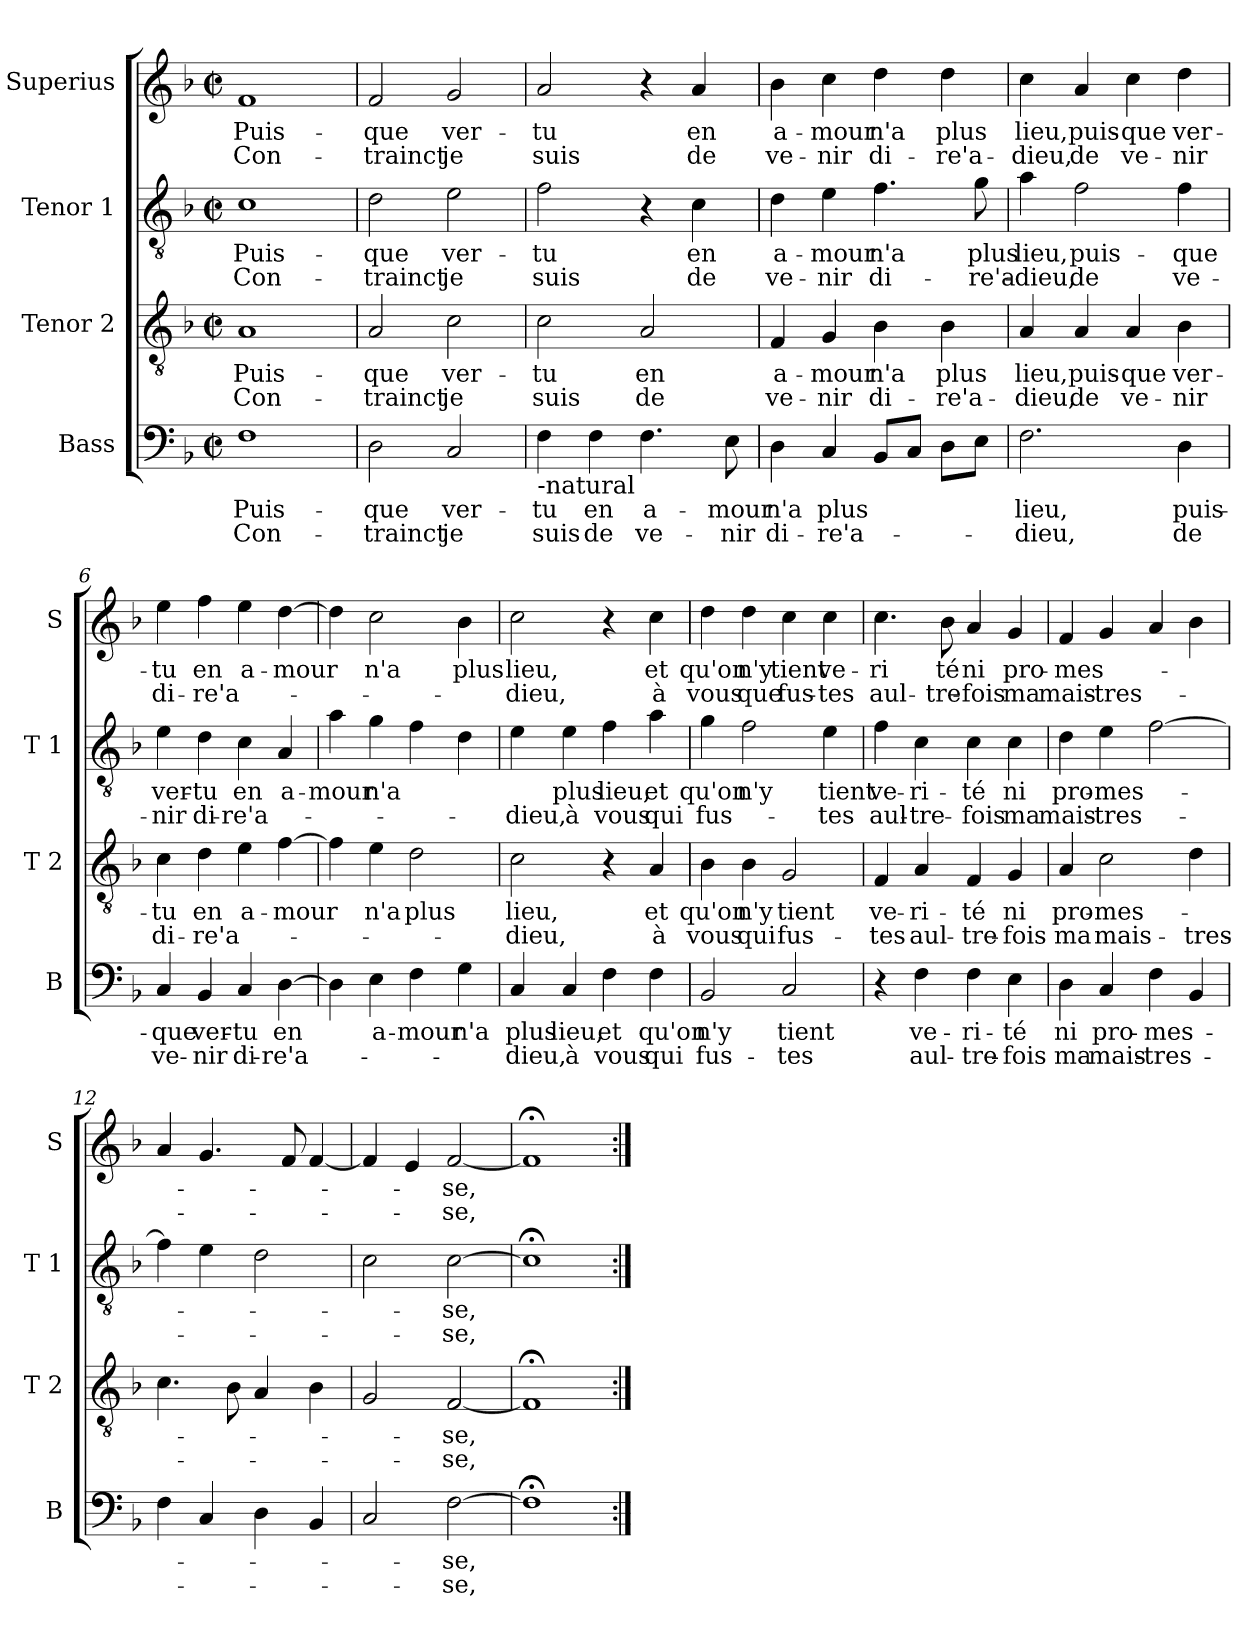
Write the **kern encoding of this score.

**kern	**text	**text	**kern	**text	**text	**kern	**text	**text	**kern	**text	**text
*part4	*part4	*part4	*part3	*part3	*part3	*part2	*part2	*part2	*part1	*part1	*part1
*staff4	*staff4	*staff4	*staff3	*staff3	*staff3	*staff2	*staff2	*staff2	*staff1	*staff1	*staff1
*I"Bass	*	*	*I"Tenor 2	*	*	*I"Tenor 1	*	*	*I"Superius	*	*
*I'B	*	*	*I'T 2	*	*	*I'T 1	*	*	*I'S	*	*
*clefF4	*	*	*clefGv2	*	*	*clefGv2	*	*	*clefG2	*	*
*k[b-]	*	*	*k[b-]	*	*	*k[b-]	*	*	*k[b-]	*	*
*F:	*	*	*F:	*	*	*F:	*	*	*F:	*	*
*M2/2	*	*	*M2/2	*	*	*M2/2	*	*	*M2/2	*	*
*met(c|)	*	*	*met(c|)	*	*	*met(c|)	*	*	*met(c|)	*	*
=1	=1	=1	=1	=1	=1	=1	=1	=1	=1	=1	=1
1F	Puis-	Con-	1A	Puis-	Con-	1c	Puis-	Con-	1f	Puis-	Con-
=2	=2	=2	=2	=2	=2	=2	=2	=2	=2	=2	=2
2D\	-que	-trainct	2A/	-que	-trainct	2d\	-que	-trainct	2f/	-que	-trainct
2C/	ver-	je	2c\	ver-	je	2e\	ver-	je	2g/	ver-	je
=3	=3	=3	=3	=3	=3	=3	=3	=3	=3	=3	=3
!LO:TX:b:t=-natural	!	!	!	!	!	!	!	!	!	!	!
4F\	-tu	suis	2c\	-tu	suis	2f\	-tu	suis	2a/	-tu	suis
4F\	en	de	.	.	.	.	.	.	.	.	.
4.F\	a-	ve-	2A/	en	de	4r	.	.	4r	.	.
.	.	.	.	.	.	4c\	en	de	4a/	en	de
8E\	-mour	-nir	.	.	.	.	.	.	.	.	.
=4	=4	=4	=4	=4	=4	=4	=4	=4	=4	=4	=4
4D\	n'a	di-	4F/	a-	ve-	4d\	a-	ve-	4b-\	a-	ve-
4C/	plus	-re'a-	4G/	-mour	-nir	4e\	-mour	-nir	4cc\	-mour	-nir
8BB-/L	.	.	4B-\	n'a	di-	4.f\	n'a	di-	4dd\	n'a	di-
8C/J	.	.	.	.	.	.	.	.	.	.	.
8D\L	.	.	4B-\	plus	-re'a-	.	.	.	4dd\	plus	-re'a-
8E\J	.	.	.	.	.	8g\	plus	-re'a-	.	.	.
=5	=5	=5	=5	=5	=5	=5	=5	=5	=5	=5	=5
2.F\	lieu,	-dieu,	4A/	lieu,	-dieu,	4a\	lieu,	-dieu,	4cc\	lieu,	-dieu,
.	.	.	4A/	puis-	de	2f\	puis-	de	4a/	puis-	de
.	.	.	4A/	-que	ve-	.	.	.	4cc\	-que	ve-
4D\	puis-	de	4B-\	ver-	-nir	4f\	-que	ve-	4dd\	ver-	-nir
!!LO:LB:g=z
=6	=6	=6	=6	=6	=6	=6	=6	=6	=6	=6	=6
4C/	-que	ve-	4c\	-tu	di-	4e\	ver-	-nir	4ee\	-tu	di-
4BB-/	ver-	-nir	4d\	en	-re'a-	4d\	-tu	di-	4ff\	en	-re'a-
4C/	-tu	di-	4e\	a-	.	4c\	en	-re'a-	4ee\	a-	.
[4D\	en	-re'a-	[4f\	-mour	.	4A/	a-	.	[4dd\	-mour	.
=7	=7	=7	=7	=7	=7	=7	=7	=7	=7	=7	=7
4D\]	.	.	4f\]	.	.	4a\	-mour	.	4dd\]	.	.
4E\	a-	.	4e\	n'a	.	4g\	n'a	.	2cc\	n'a	.
4F\	-mour	.	2d\	plus	.	4f\	.	.	.	.	.
4G\	n'a	.	.	.	.	4d\	.	.	4b-\	plus	.
=8	=8	=8	=8	=8	=8	=8	=8	=8	=8	=8	=8
4C/	plus	-dieu,	2c\	lieu,	-dieu,	4e\	.	-dieu,	2cc\	lieu,	-dieu,
4C/	lieu,	à	.	.	.	4e\	plus	à	.	.	.
4F\	et	vous	4r	.	.	4f\	lieu,	vous	4r	.	.
4F\	qu'on	qui	4A/	et	à	4a\	et	qui	4cc\	et	à
=9	=9	=9	=9	=9	=9	=9	=9	=9	=9	=9	=9
2BB-/	n'y	fus-	4B-\	qu'on	vous	4g\	qu'on	fus-	4dd\	qu'on	vous
.	.	.	4B-\	n'y	qui	2f\	n'y	.	4dd\	n'y	que
2C/	tient	-tes	2G/	tient	fus-	.	.	.	4cc\	tient	fus-
.	.	.	.	.	.	4e\	tient	-tes	4cc\	ve-	-tes
=10	=10	=10	=10	=10	=10	=10	=10	=10	=10	=10	=10
4r	.	.	4F/	ve-	-tes	4f\	ve-	aul-	4.cc\	-ri	aul-
4F\	ve-	aul-	4A/	-ri-	aul-	4c\	-ri-	-tre-	.	.	.
.	.	.	.	.	.	.	.	.	8b-\	té	-tre-
4F\	-ri-	-tre-	4F/	-té	-tre-	4c\	-té	-fois	4a/	ni	-fois
4E\	-té	-fois	4G/	ni	-fois	4c\	ni	ma	4g/	pro-	ma
!!LO:LB:g=z
=11	=11	=11	=11	=11	=11	=11	=11	=11	=11	=11	=11
4D\	ni	ma	4A/	pro-	ma	4d\	pro-	mais-	4f/	-mes-	mais-
4C/	pro-	mais-	2c\	-mes-	mais-	4e\	-mes-	-tres-	4g/	.	-tres-
4F\	-mes-	-tres-	.	.	.	[2f\	.	.	4a/	.	.
4BB-/	.	.	4d\	.	-tres-	.	.	.	4b-\	.	.
=12	=12	=12	=12	=12	=12	=12	=12	=12	=12	=12	=12
4F\	.	.	4.c\	.	.	4f\]	.	.	4a/	.	.
4C/	.	.	.	.	.	4e\	.	.	4.g/	.	.
.	.	.	8B-\	.	.	.	.	.	.	.	.
4D\	.	.	4A/	.	.	2d\	.	.	.	.	.
.	.	.	.	.	.	.	.	.	8f/	.	.
4BB-/	.	.	4B-\	.	.	.	.	.	[4f/	.	.
=13	=13	=13	=13	=13	=13	=13	=13	=13	=13	=13	=13
2C/	.	.	2G/	.	.	2c\	.	.	4f/]	.	.
.	.	.	.	.	.	.	.	.	4e/	.	.
[2F\	-se,	-se,	[2F/	-se,	-se,	[2c\	-se,	-se,	[2f/	-se,	-se,
=14	=14	=14	=14	=14	=14	=14	=14	=14	=14	=14	=14
1F;<]	.	.	1F;<]	.	.	1c;<]	.	.	1f;<]	.	.
=:|!	=:|!	=:|!	=:|!	=:|!	=:|!	=:|!	=:|!	=:|!	=:|!	=:|!	=:|!
*-	*-	*-	*-	*-	*-	*-	*-	*-	*-	*-	*-
